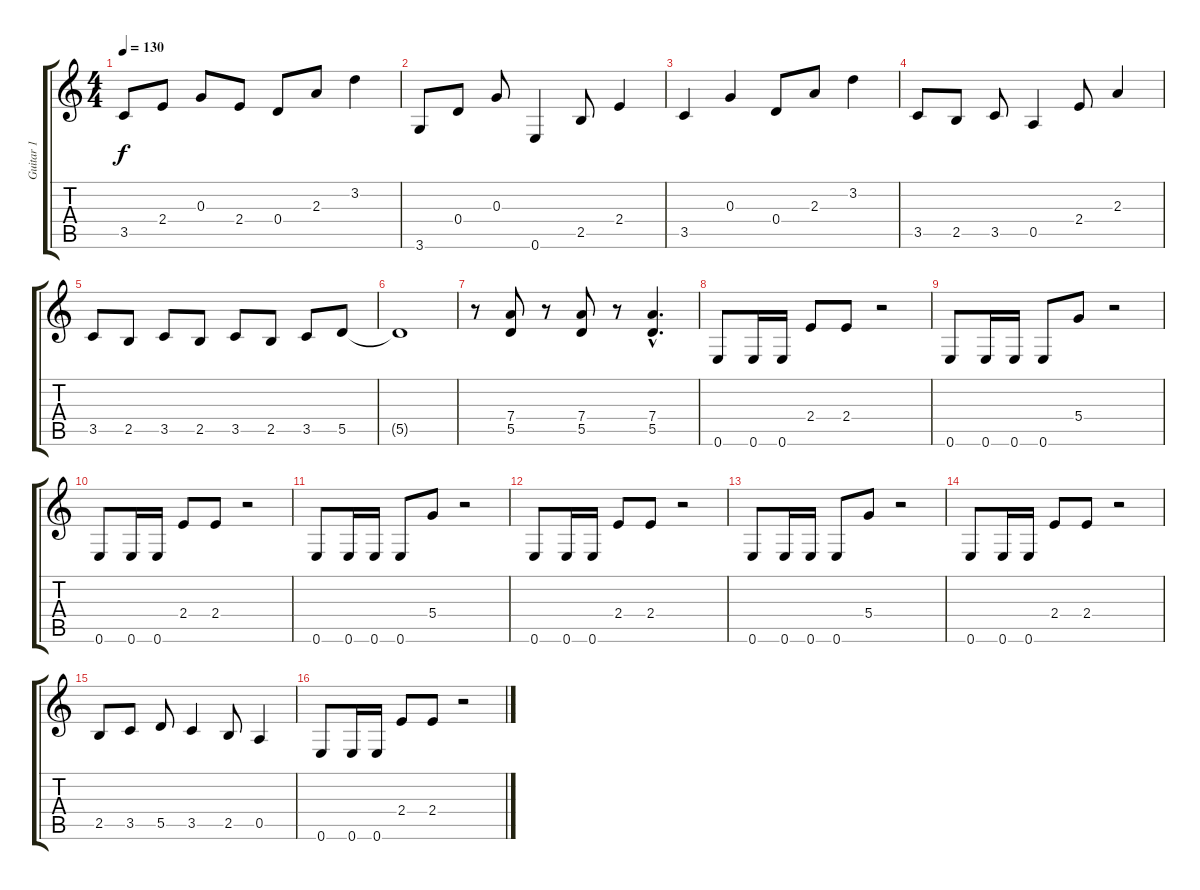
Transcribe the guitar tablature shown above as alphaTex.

\track ("Guitar 1" "Guitar 1") {instrument overdrivenguitar}
\staff {score tabs}
\tuning (E4 B3 G3 D3 A2 E2) {hide}
\ts (4 4)
\tempo 130
\clef g2
\ks c
3.5.8{dy f} 2.4.8 0.3.8 2.4.8 0.4.8 2.3.8 3.2.4 |
3.6.8 0.4.8 0.3.8 0.6.4 2.5.8 2.4.4 |
3.5.4 0.3.4 0.4.8 2.3.8 3.2.4 |
3.5.8 2.5.8 3.5.8 0.5.4 2.4.8 2.3.4 |
3.5.8 2.5.8 3.5.8 2.5.8 3.5.8 2.5.8 3.5.8 5.5.8 |
5.5{t}.1 |
r.8 (7.4 5.5).8 r.8 (7.4 5.5).8 r.8 (7.4{hac} 5.5{hac}).4{d} |
0.6.8 0.6.16 0.6.16 2.4.8 2.4.8 r.2 |
0.6.8 0.6.16 0.6.16 0.6.8 5.4.8 r.2 |
0.6.8 0.6.16 0.6.16 2.4.8 2.4.8 r.2 |
0.6.8 0.6.16 0.6.16 0.6.8 5.4.8 r.2 |
0.6.8 0.6.16 0.6.16 2.4.8 2.4.8 r.2 |
0.6.8 0.6.16 0.6.16 0.6.8 5.4.8 r.2 |
0.6.8 0.6.16 0.6.16 2.4.8 2.4.8 r.2 |
2.5.8 3.5.8 5.5.8 3.5.4 2.5.8 0.5.4 |
0.6.8 0.6.16 0.6.16 2.4.8 2.4.8 r.2
